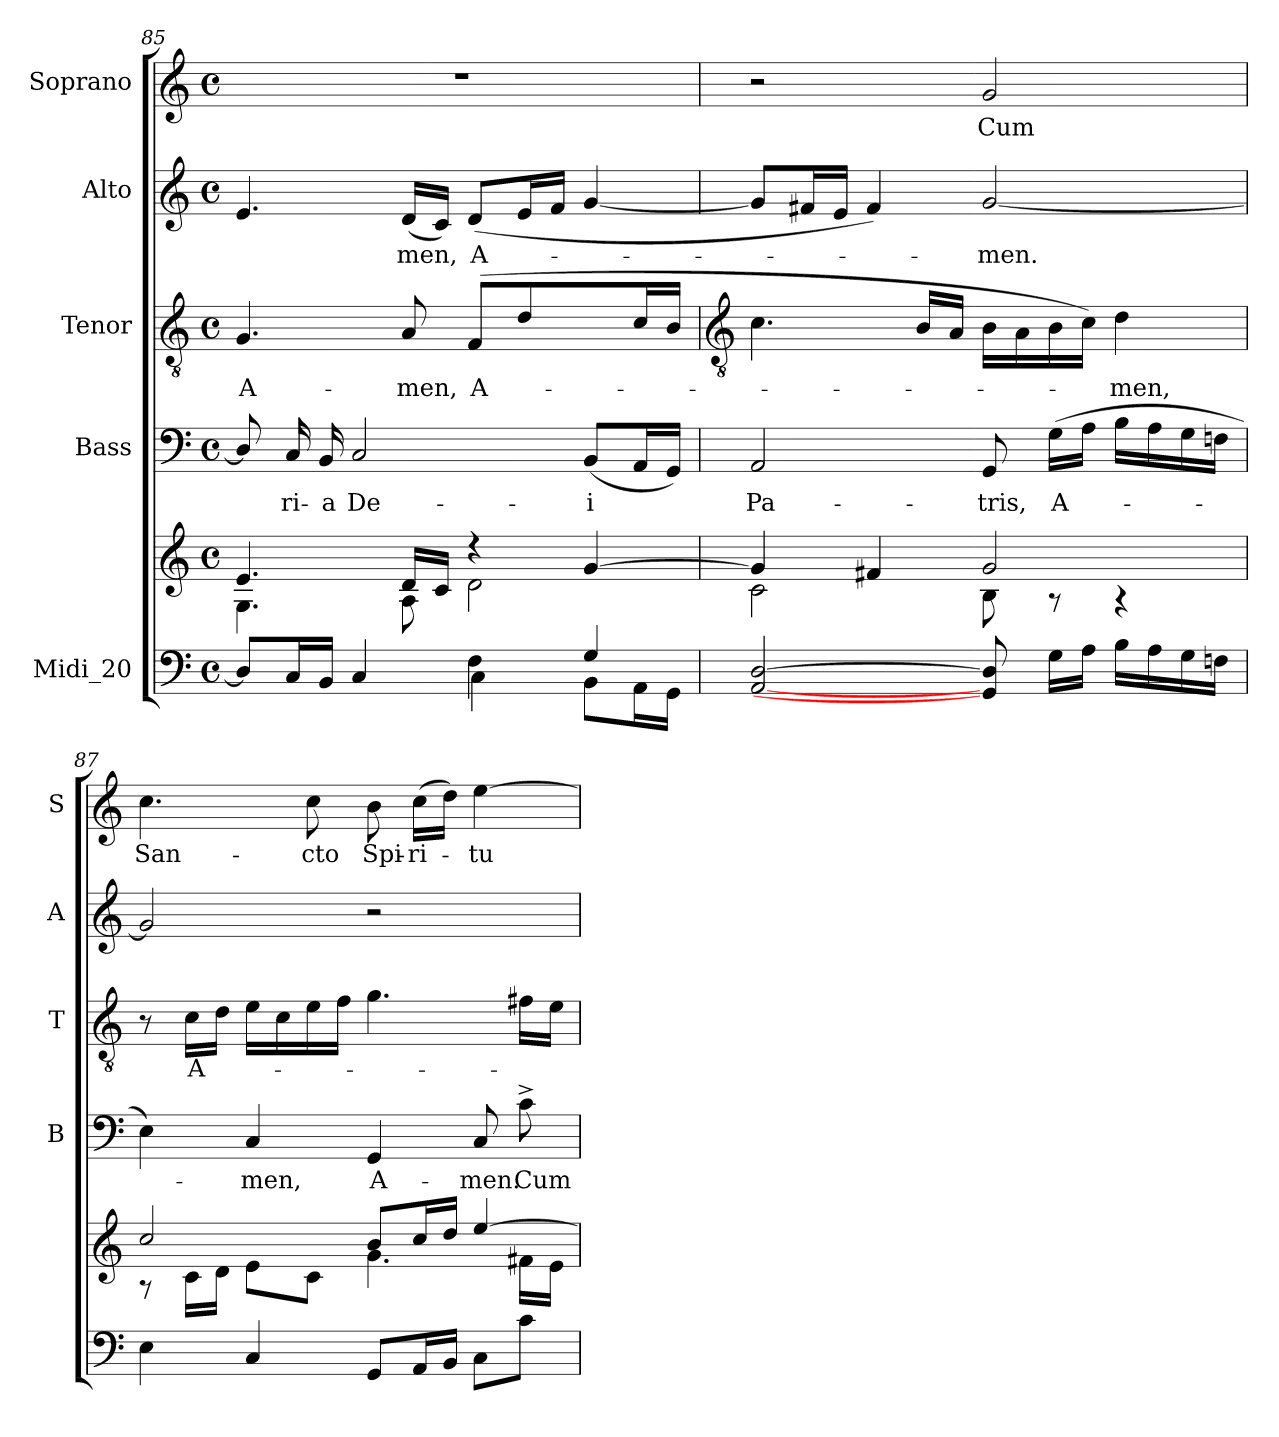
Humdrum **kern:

**kern	**kern	**kern	**text	**kern	**text	**kern	**text	**kern	**text
*part5	*part5	*part4	*part4	*part3	*part3	*part2	*part2	*part1	*part1
*staff6	*staff5	*staff4	*staff4	*staff3	*staff3	*staff2	*staff2	*staff1	*staff1
*I"Midi_20	*	*I"Bass	*	*I"Tenor	*	*I"Alto	*	*I"Soprano	*
*	*	*I'B	*	*I'T	*	*I'A	*	*I'S	*
*clefF4	*clefG2	*clefF4	*	*clefGv2	*	*clefG2	*	*clefG2	*
*k[]	*k[]	*k[]	*	*k[]	*	*k[]	*	*k[]	*
*C:	*C:	*C:	*	*C:	*	*C:	*	*C:	*
*M4/4	*M4/4	*M4/4	*	*M4/4	*	*M4/4	*	*M4/4	*
*met(c)	*met(c)	*met(c)	*	*met(c)	*	*met(c)	*	*met(c)	*
=85	=85	=85	=85	=85	=85	=85	=85	=85	=85
*^	*^	*	*	*	*	*	*	*	*
!	!	!	!	!	!	!	!LO:LY:b	!	!	!	!
2ryy	8DL]	4.e/	4.G\	8D/]	.	4.G	A-	4.e	.	1r	.
!	!	!	!	!	!LO:LY:b	!	!	!	!	!	!
.	16CL	.	.	16C	ri-	.	.	.	.	.	.
!	!	!	!	!	!LO:LY:b	!	!	!	!	!	!
.	16BBJJ	.	.	16BB	-a	.	.	.	.	.	.
!	!	!	!	!	!LO:LY:b	!	!	!	!	!	!
.	4C	.	.	2C	De-	.	.	.	.	.	.
!	!	!	!	!	!	!	!LO:LY:b	!	!LO:LY:b	!	!
.	.	16d/LL	8A\	.	.	8A	-men,	(<16dLL	men,	.	.
.	.	16c/JJ	.	.	.	.	.	16cJJ)	.	.	.
!	!	!	!	!	!	!	!LO:LY:b	!	!LO:LY:b	!	!
4F\	4C\	4r	2d\	.	.	(>8FL	A-	(<8dL	A-	.	.
.	.	.	.	.	.	4d	.	16eL	.	.	.
.	.	.	.	.	.	.	.	16fJJ	.	.	.
!	!	!	!	!	!LO:LY:b	!	!	!	!	!	!
4G/	8BB\L	[4g/	.	(<8BBL	-i	.	.	[4g	.	.	.
.	16AA\L	.	.	16AAL	.	16cL	.	.	.	.	.
.	16GG\JJ	.	.	16GGJJ)	.	16BJJ	.	.	.	.	.
*v	*v	*	*	*	*	*	*	*	*	*	*
!!LO:LB:g=z
=86	=86	=86	=86	=86	=86	=86	=86	=86	=86	=86
*	*	*	*	*	*clefGv2	*	*	*	*	*
*^	*	*	*	*	*	*	*	*	*	*
!	!	!	!	!	!LO:LY:b	!	!	!	!	!	!
*v	*v	*	*	*	*	*	*	*	*	*	*
[2AA [2D	4g/]	2c\	2AA	Pa-	4.c	.	8gL]	.	2r	.
.	.	.	.	.	.	.	16f#XL	.	.	.
.	.	.	.	.	.	.	16eJJ	.	.	.
.	4f#X/	.	.	.	.	.	4f#)	.	.	.
.	.	.	.	.	16BLL	.	.	.	.	.
.	.	.	.	.	16AJJ	.	.	.	.	.
!	!	!	!	!LO:LY:b	!	!	!	!LO:LY:b	!	!LO:LY:b
8GG] 8D]	2g/	8B\	8GG	-tris,	16BLL	.	[2g	men.	2g	Cum
.	.	.	.	.	16A	.	.	.	.	.
!	!	!	!	!LO:LY:b	!	!	!	!	!	!
16GLL	.	8r	(>16GLL	A-	16B	.	.	.	.	.
16AJJ	.	.	16AJJ	.	16cJJ)	.	.	.	.	.
!	!	!	!	!	!	!LO:LY:b	!	!	!	!
16BLL	.	4r	16BLL	.	4d	men,	.	.	.	.
16A	.	.	16A	.	.	.	.	.	.	.
16G	.	.	16G	.	.	.	.	.	.	.
16FnJJ	.	.	16FnJJ	.	.	.	.	.	.	.
=87	=87	=87	=87	=87	=87	=87	=87	=87	=87	=87
!	!	!	!	!	!	!	!	!	!	!LO:LY:b
4E	2cc/	8r	4E)	.	8r	.	2g]	.	4.cc	San-
!	!	!	!	!	!	!LO:LY:b	!	!	!	!
.	.	16c\LL	.	.	16cLL	A-	.	.	.	.
.	.	16d\JJ	.	.	16dJJ	.	.	.	.	.
!	!	!	!	!LO:LY:b	!	!	!	!	!	!
4C	.	8e\L	4C	men,	16eLL	.	.	.	.	.
.	.	.	.	.	16c	.	.	.	.	.
!	!	!	!	!	!	!	!	!	!	!LO:LY:b
.	.	8c\J	.	.	16e	.	.	.	8cc	-cto
.	.	.	.	.	16fJJ	.	.	.	.	.
!	!	!	!	!LO:LY:b	!	!	!	!	!	!LO:LY:b
8GGL	8b/L	4.g\	4GG	A-	4.g	.	2r	.	8b	Spi-
!	!	!	!	!	!	!	!	!	!	!LO:LY:b
16AAL	16cc/L	.	.	.	.	.	.	.	(>16ccLL	-ri-
16BBJJ	16dd/JJ	.	.	.	.	.	.	.	16ddJJ)	.
!	!	!	!	!LO:LY:b	!	!	!	!	!	!LO:LY:b
8CL	[4ee/	.	8C	-men.	.	.	.	.	[4ee	tu
!	!	!	!	!LO:LY:b	!	!	!	!	!	!
8cJ	.	16f#X\LL	8c^	Cum	16f#XLL	.	.	.	.	.
.	.	16e\JJ	.	.	16eJJ	.	.	.	.	.
*	*v	*v	*	*	*	*	*	*	*	*
=	=	=	=	=	=	=	=	=	=
*-	*-	*-	*-	*-	*-	*-	*-	*-	*-
